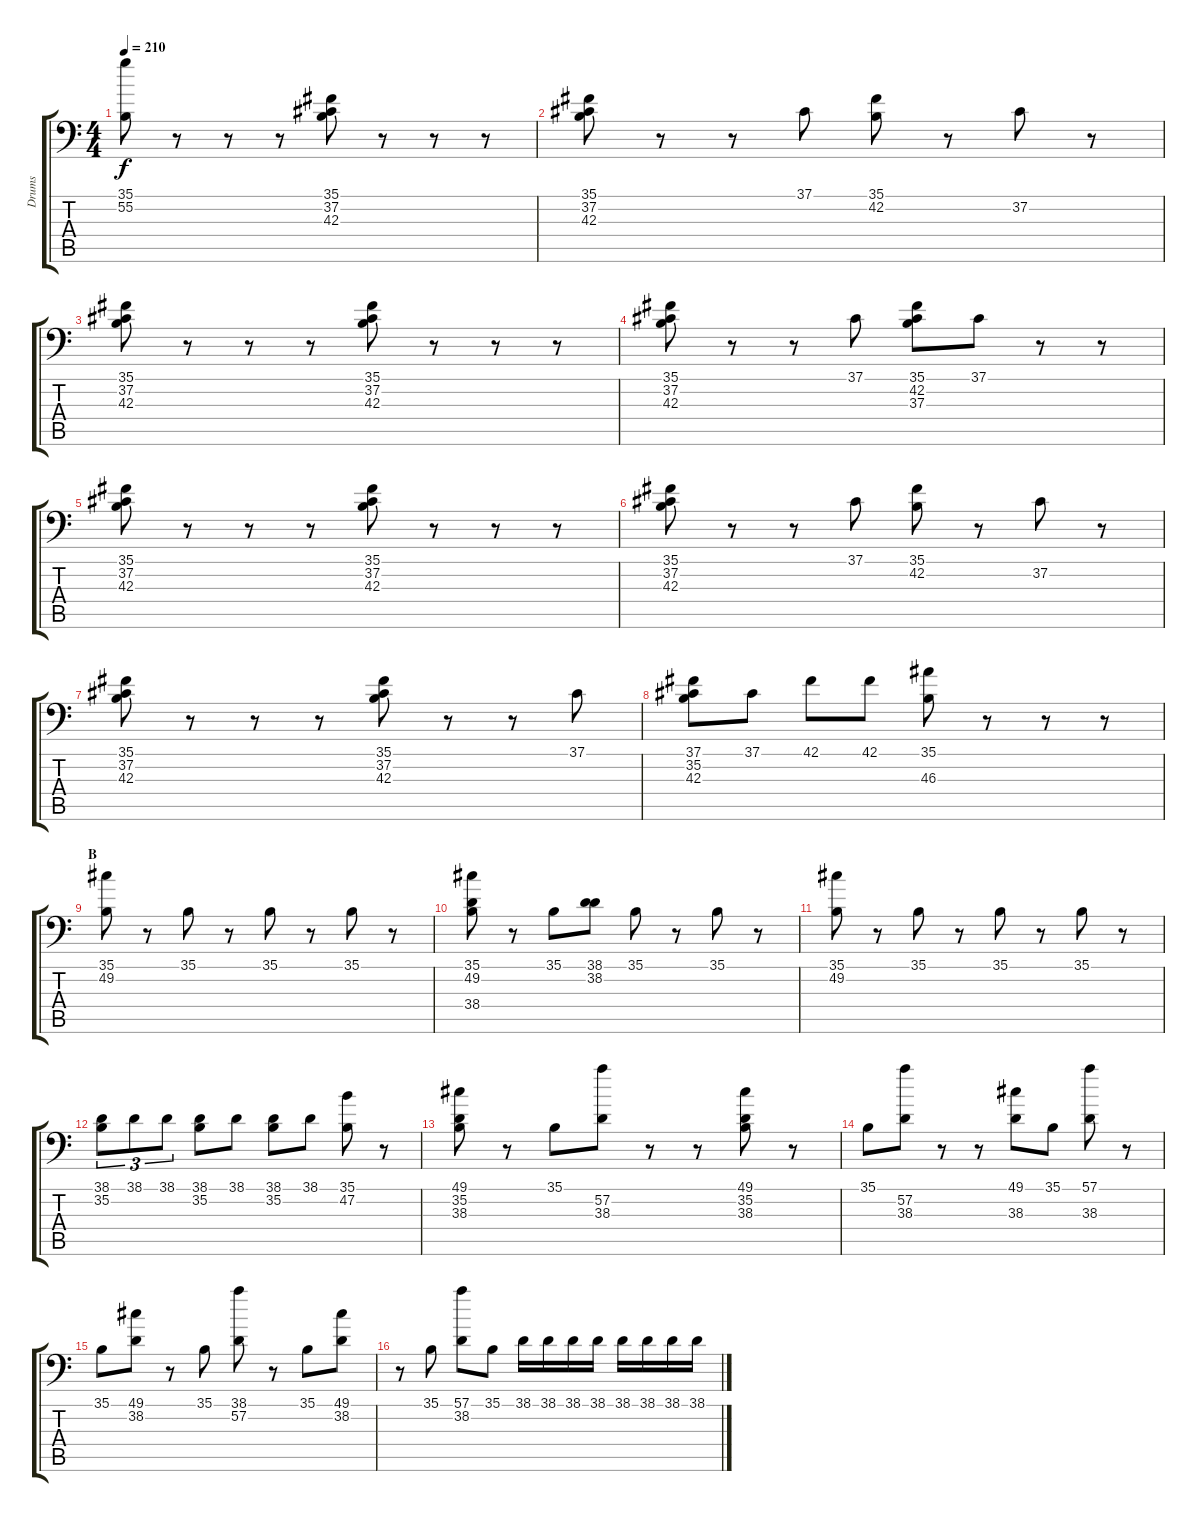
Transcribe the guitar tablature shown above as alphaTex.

\track ("Drums" "Drums") {instrument acousticgrandpiano}
\staff {score tabs}
\tuning (C-1 C-1 C-1 C-1 C-1 C-1) {hide}
\ts (4 4)
\tempo 210
\clef f4
\ks c
(35.1 55.2).8{dy f} r.8 r.8 r.8 (35.1 37.2 42.3).8 r.8 r.8 r.8 |
(35.1 37.2 42.3).8 r.8 r.8 37.1.8 (35.1 42.2).8 r.8 37.2.8 r.8 |
(35.1 37.2 42.3).8 r.8 r.8 r.8 (35.1 37.2 42.3).8 r.8 r.8 r.8 |
(35.1 37.2 42.3).8 r.8 r.8 37.1.8 (35.1 42.2 37.3).8 37.1.8 r.8 r.8 |
(35.1 37.2 42.3).8 r.8 r.8 r.8 (35.1 37.2 42.3).8 r.8 r.8 r.8 |
(35.1 37.2 42.3).8 r.8 r.8 37.1.8 (35.1 42.2).8 r.8 37.2.8 r.8 |
(35.1 37.2 42.3).8 r.8 r.8 r.8 (35.1 37.2 42.3).8 r.8 r.8 37.1.8 |
(37.1 35.2 42.3).8 37.1.8 42.1.8 42.1.8 (35.1 46.3).8 r.8 r.8 r.8 |
\section ("" "B")
(35.1 49.2).8 r.8 35.1.8 r.8 35.1.8 r.8 35.1.8 r.8 |
(35.1 49.2 38.4).8 r.8 35.1.8 (38.1 38.2).8 35.1.8 r.8 35.1.8 r.8 |
(35.1 49.2).8 r.8 35.1.8 r.8 35.1.8 r.8 35.1.8 r.8 |
(38.1 35.2).8{tu (3 2)} 38.1.8{tu (3 2)} 38.1.8{tu (3 2)} (38.1 35.2).8 38.1.8 (38.1 35.2).8 38.1.8 (35.1 47.2).8 r.8 |
(49.1 35.2 38.3).8 r.8 35.1.8 (57.2 38.3).8 r.8 r.8 (49.1 35.2 38.3).8 r.8 |
35.1.8 (57.2 38.3).8 r.8 r.8 (49.1 38.3).8 35.1.8 (57.1 38.3).8 r.8 |
35.1.8 (49.1 38.2).8 r.8 35.1.8 (38.1 57.2).8 r.8 35.1.8 (49.1 38.2).8 |
r.8 35.1.8 (57.1 38.2).8 35.1.8 38.1.16 38.1.16 38.1.16 38.1.16 38.1.16 38.1.16 38.1.16 38.1.16
